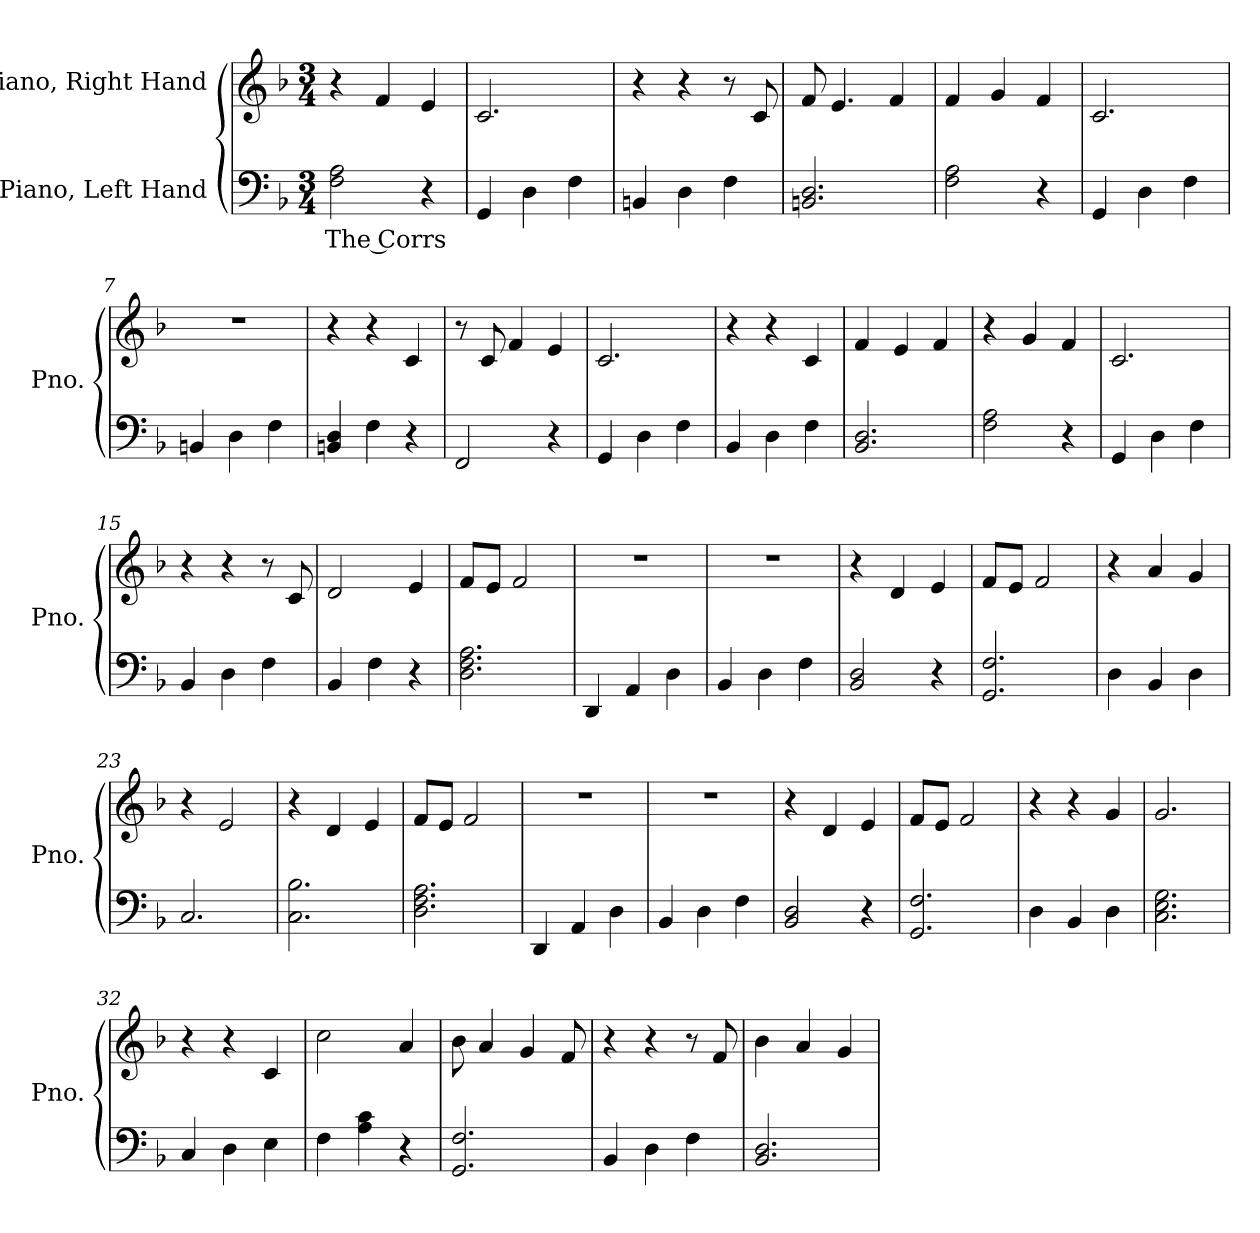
**kern	**text	**kern
*part2	*part2	*part1
*staff2	*staff2	*staff1
*I"Piano, Left Hand	*	*I"Piano, Right Hand
*I'Pno.	*	*I'Pno.
*clefF4	*	*clefG2
*k[b-]	*	*k[b-]
*M3/4	*	*M3/4
*MM100	*	*MM100
=1	=1	=1
!	!LO:LY:b	!
2F\ 2A\	The Corrs	4r
.	.	4f/
4r	.	4e/
=2	=2	=2
4GG/	.	2.c/
4D\	.	.
4F\	.	.
=3	=3	=3
4BBn/	.	4r
4D\	.	4r
4F\	.	8r
.	.	8c/
=4	=4	=4
2.BBn/ 2.D/	.	8f/
.	.	4.e/
.	.	4f/
=5	=5	=5
2F\ 2A\	.	4f/
.	.	4g/
4r	.	4f/
=6	=6	=6
4GG/	.	2.c/
4D\	.	.
4F\	.	.
=7	=7	=7
4BBn/	.	2.r
4D\	.	.
4F\	.	.
!!LO:LB:g=z
=8	=8	=8
4BBn/ 4D/	.	4r
4F\	.	4r
4r	.	4c/
=9	=9	=9
2FF/	.	8r
.	.	8c/
.	.	4f/
4r	.	4e/
=10	=10	=10
4GG/	.	2.c/
4D\	.	.
4F\	.	.
=11	=11	=11
4BB-/	.	4r
4D\	.	4r
4F\	.	4c/
=12	=12	=12
2.BB-/ 2.D/	.	4f/
.	.	4e/
.	.	4f/
=13	=13	=13
2F\ 2A\	.	4r
.	.	4g/
4r	.	4f/
=14	=14	=14
4GG/	.	2.c/
4D\	.	.
4F\	.	.
=15	=15	=15
4BB-/	.	4r
4D\	.	4r
4F\	.	8r
.	.	8c/
=16	=16	=16
4BB-/	.	2d/
4F\	.	.
4r	.	4e/
!!LO:LB:g=z
=17	=17	=17
2.D\ 2.F\ 2.A\	.	8f/L
.	.	8e/J
.	.	2f/
=18	=18	=18
4DD/	.	2.r
4AA/	.	.
4D\	.	.
=19	=19	=19
4BB-/	.	2.r
4D\	.	.
4F\	.	.
=20	=20	=20
2BB-/ 2D/	.	4r
.	.	4d/
4r	.	4e/
=21	=21	=21
2.GG/ 2.F/	.	8f/L
.	.	8e/J
.	.	2f/
=22	=22	=22
4D\	.	4r
4BB-/	.	4a/
4D\	.	4g/
=23	=23	=23
2.C/	.	4r
.	.	2e/
=24	=24	=24
2.C\ 2.B-\	.	4r
.	.	4d/
.	.	4e/
=25	=25	=25
2.D\ 2.F\ 2.A\	.	8f/L
.	.	8e/J
.	.	2f/
=26	=26	=26
4DD/	.	2.r
4AA/	.	.
4D\	.	.
!!LO:LB:g=z
=27	=27	=27
4BB-/	.	2.r
4D\	.	.
4F\	.	.
=28	=28	=28
2BB-/ 2D/	.	4r
.	.	4d/
4r	.	4e/
=29	=29	=29
2.GG/ 2.F/	.	8f/L
.	.	8e/J
.	.	2f/
=30	=30	=30
4D\	.	4r
4BB-/	.	4r
4D\	.	4g/
=31	=31	=31
2.C\ 2.E\ 2.G\	.	2.g/
=32	=32	=32
4C/	.	4r
4D\	.	4r
4E\	.	4c/
=33	=33	=33
4F\	.	2cc\
4A\ 4c\	.	.
4r	.	4a/
=34	=34	=34
2.GG/ 2.F/	.	8b-\
.	.	4a/
.	.	4g/
.	.	8f/
=35	=35	=35
4BB-/	.	4r
4D\	.	4r
4F\	.	8r
.	.	8f/
=36	=36	=36
2.BB-/ 2.D/	.	4b-\
.	.	4a/
.	.	4g/
=	=	=
*-	*-	*-
